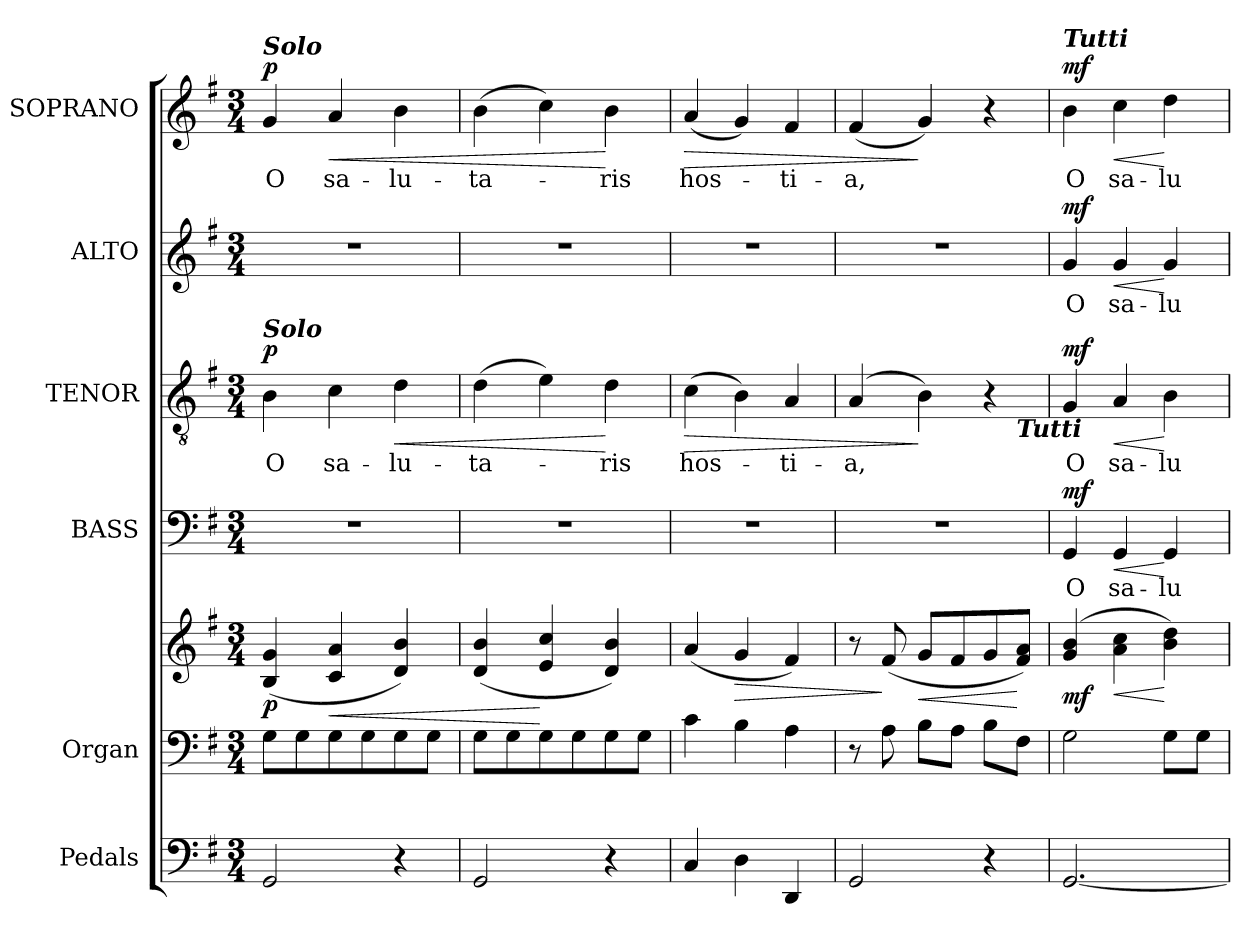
**kern	**kern	**kern	**dynam	**kern	**text	**dynam	**kern	**text	**dynam	**kern	**text	**dynam	**kern	**text	**dynam
*part6	*part5	*part5	*part5	*part4	*part4	*part4	*part3	*part3	*part3	*part2	*part2	*part2	*part1	*part1	*part1
*staff7	*staff6	*staff5	*staff5/6	*staff4	*staff4	*staff4	*staff3	*staff3	*staff3	*staff2	*staff2	*staff2	*staff1	*staff1	*staff1
*I"Pedals	*I"Organ	*	*	*I"BASS	*	*	*I"TENOR	*	*	*I"ALTO	*	*	*I"SOPRANO	*	*
*I'Ped.	*I'Org.	*	*	*I'B.	*	*	*I'T.	*	*	*I'A.	*	*	*I'S.	*	*
!!LO:PB:g=z
*clefF4	*clefF4	*clefG2	*	*clefF4	*	*	*clefGv2	*	*	*clefG2	*	*	*clefG2	*	*
*	*	*	*	*	*	*	*ITrd7c12	*	*	*	*	*	*	*	*
*k[f#]	*k[f#]	*k[f#]	*	*k[f#]	*	*	*k[f#]	*	*	*k[f#]	*	*	*k[f#]	*	*
*G:	*G:	*G:	*	*G:	*	*	*G:	*	*	*G:	*	*	*G:	*	*
*M3/4	*M3/4	*M3/4	*	*M3/4	*	*	*M3/4	*	*	*M3/4	*	*	*M3/4	*	*
*MM50	*MM50	*MM50	*	*MM50	*	*	*MM50	*	*	*MM50	*	*	*MM50	*	*
=1	=1	=1	=1	=1	=1	=1	=1	=1	=1	=1	=1	=1	=1	=1	=1
!	!	!	!	!LO:N:vis=1	!	!	!	!	!	!	!	!	!	!	!
!	!	!	!	!	!	!	!	!LO:LY:b:color=#000000	!	!LO:N:vis=1	!	!	!	!	!
!	!	!	!	!	!	!	!	!	!	!	!	!	!LO:TX:a:Bi:t=Solo	!	!
!	!	!	!	!	!	!	!LO:TX:a:Bi:t=Solo	!	!	!	!	!	!	!	!
!	!	!	!	!	!	!	!	!	!	!	!	!	!	!LO:LY:b:color=#000000	!
2GGi/	8Gi\L	(4Bi/ 4gi	p	2.r	.	.	4BBi\	O	p	2.r	.	.	4gi/	O	p
.	8Gi\	.	.	.	.	.	.	.	.	.	.	.	.	.	.
!	!	!	!LO:HP:b	!	!	!	!	!	!	!	!	!	!	!	!
!	!	!	!	!	!	!	!	!LO:LY:b:color=#000000	!	!	!	!	!	!	!
!	!	!	!	!	!	!	!	!	!	!	!	!	!	!LO:LY:b:color=#000000	!LO:HP:b
.	8Gi\	4ci/ 4ai	<	.	.	.	4Ci\	sa-	.	.	.	.	4ai/	sa-	<
.	8Gi\	.	.	.	.	.	.	.	.	.	.	.	.	.	.
!	!	!	!	!	!	!	!	!LO:LY:b:color=#000000	!LO:HP:b	!	!	!	!	!	!
!	!	!	!	!	!	!	!	!	!	!	!	!	!	!LO:LY:b:color=#000000	!
4r	8Gi\	4di/ 4bi)	.	.	.	.	4Di\	-lu-	<	.	.	.	4bi\	-lu-	.
.	8Gi\J	.	.	.	.	.	.	.	.	.	.	.	.	.	.
=2	=2	=2	=2	=2	=2	=2	=2	=2	=2	=2	=2	=2	=2	=2	=2
!	!	!	!	!LO:N:vis=1	!	!	!	!	!	!	!	!	!	!	!
!	!	!	!	!	!	!	!	!LO:LY:b:color=#000000	!	!LO:N:vis=1	!	!	!	!	!
!	!	!	!	!	!	!	!	!	!	!	!	!	!	!LO:LY:b:color=#000000	!
2GGi/	8Gi\L	(4di/ 4bi	.	2.r	.	.	(4Di\	-ta-	.	2.r	.	.	(4bi\	-ta-	.
.	8Gi\	.	.	.	.	.	.	.	.	.	.	.	.	.	.
.	8Gi\	4ei/ 4cci	[	.	.	.	4Ei\)	.	.	.	.	.	4cci\)	.	.
.	8Gi\	.	.	.	.	.	.	.	.	.	.	.	.	.	.
!	!	!	!	!	!	!	!	!LO:LY:b:color=#000000	!	!	!	!	!	!	!
!	!	!	!	!	!	!	!	!	!	!	!	!	!	!LO:LY:b:color=#000000	!
4r	8Gi\	4di/ 4bi)	.	.	.	.	4Di\	-ris	[	.	.	.	4bi\	-ris	[
.	8Gi\J	.	.	.	.	.	.	.	.	.	.	.	.	.	.
=3	=3	=3	=3	=3	=3	=3	=3	=3	=3	=3	=3	=3	=3	=3	=3
!	!	!	!	!LO:N:vis=1	!	!	!	!	!	!	!	!	!	!	!
!	!	!	!	!	!	!	!	!LO:LY:b:color=#000000	!LO:HP:b	!LO:N:vis=1	!	!	!	!	!
!	!	!	!	!	!	!	!	!	!	!	!	!	!	!LO:LY:b:color=#000000	!LO:HP:b
4Ci/	4ci\	(4ai/	.	2.r	.	.	(4Ci\	hos-	>	2.r	.	.	(4ai/	hos-	>
!	!	!	!LO:HP:b	!	!	!	!	!	!	!	!	!	!	!	!
4Di\	4Bi\	4gi/	>	.	.	.	4BBi\)	.	.	.	.	.	4gi/)	.	.
!	!	!	!	!	!	!	!	!LO:LY:b:color=#000000	!	!	!	!	!	!	!
!	!	!	!	!	!	!	!	!	!	!	!	!	!	!LO:LY:b:color=#000000	!
4DDi/	4Ai\	4f#i/)	.	.	.	.	4AAi/	-ti-	.	.	.	.	4f#i/	-ti-	.
=4	=4	=4	=4	=4	=4	=4	=4	=4	=4	=4	=4	=4	=4	=4	=4
!	!	!	!	!LO:N:vis=1	!	!	!	!	!	!	!	!	!	!	!
!	!	!	!	!	!	!	!	!LO:LY:b:color=#000000	!	!LO:N:vis=1	!	!	!	!	!
!	!	!	!	!	!	!	!	!	!	!	!	!	!	!LO:LY:b:color=#000000	!
*	*	*	*	*	*	*	*^	*	*	*	*	*	*	*	*
2GGi/	8r	8r	.	2.r	.	.	(4AAi/	2ryy	-a,	.	2.r	.	.	(4f#i/	-a,	.
.	8Ai\	(8f#i/	]	.	.	.	.	.	.	.	.	.	.	.	.	.
!	!	!	!LO:HP:b	!	!	!	!	!	!	!	!	!	!	!	!	!
.	8Bi\L	8gi/L	<	.	.	.	4BBi\)	.	.	]	.	.	.	4gi/)	.	]
.	8Ai\J	8f#i/	.	.	.	.	.	.	.	.	.	.	.	.	.	.
4r	8Bi\L	8gi/	.	.	.	.	4r	8ryy	.	.	.	.	.	4r	.	.
!	!	!	!	!	!	!	!	!LO:TX:b:Bi:t=Tutti	!	!	!	!	!	!	!	!
.	8F#i\J	8f#i/ 8aiJ)	[	.	.	.	.	8ryy	.	.	.	.	.	.	.	.
*	*	*	*	*	*	*	*v	*v	*	*	*	*	*	*	*	*
=5	=5	=5	=5	=5	=5	=5	=5	=5	=5	=5	=5	=5	=5	=5	=5
*	*	*	*	*	*	*	*^	*	*	*	*	*	*	*	*
!	!	!	!	!	!LO:LY:b:color=#000000	!	!	!	!	!	!	!	!	!	!	!
*	*	*	*	*	*	*	*v	*v	*	*	*	*	*	*	*	*
*	*	*	*	*	*	*	*^	*	*	*	*	*	*	*	*
!	!	!	!	!	!	!	!	!	!LO:LY:b:color=#000000	!	!	!	!	!	!	!
*	*	*	*	*	*	*	*v	*v	*	*	*	*	*	*	*	*
*	*	*	*	*	*	*	*^	*	*	*	*	*	*	*	*
!	!	!	!	!	!	!	!	!	!	!	!	!LO:LY:b:color=#000000	!	!	!	!
*	*	*	*	*	*	*	*v	*v	*	*	*	*	*	*	*	*
*	*	*	*	*	*	*	*^	*	*	*	*	*	*	*	*
!	!	!	!	!	!	!	!	!	!	!	!	!	!	!LO:TX:a:Bi:t=Tutti	!	!
!	!	!	!	!	!	!	!	!	!	!	!	!	!	!	!LO:LY:b:color=#000000	!
*	*	*	*	*	*	*	*v	*v	*	*	*	*	*	*	*	*
[2.GGi/	2Gi\	(4gi/ 4bi	mf	4GGi/	O	mf	4GGi/	O	mf	4gi/	O	mf	4bi\	O	mf
!	!	!	!LO:HP:b	!	!	!	!	!	!	!	!	!	!	!	!
!	!	!	!	!	!LO:LY:b:color=#000000	!LO:HP:b	!	!	!	!	!	!	!	!	!
!	!	!	!	!	!	!	!	!LO:LY:b:color=#000000	!LO:HP:b	!	!	!	!	!	!
!	!	!	!	!	!	!	!	!	!	!	!LO:LY:b:color=#000000	!LO:HP:b	!	!	!
!	!	!	!	!	!	!	!	!	!	!	!	!	!	!LO:LY:b:color=#000000	!LO:HP:b
.	.	4ai\ 4cci	<	4GGi/	sa-	<	4AAi/	sa-	<	4gi/	sa-	<	4cci\	sa-	<
!	!	!	!	!	!LO:LY:b:color=#000000	!	!	!	!	!	!	!	!	!	!
!	!	!	!	!	!	!	!	!LO:LY:b:color=#000000	!	!	!	!	!	!	!
!	!	!	!	!	!	!	!	!	!	!	!LO:LY:b:color=#000000	!	!	!	!
!	!	!	!	!	!	!	!	!	!	!	!	!	!	!LO:LY:b:color=#000000	!
.	8Gi\L	4bi\ 4ddi)	[	4GGi/	-lu-	[	4BBi\	-lu-	[	4gi/	-lu-	[	4ddi\	-lu-	[
.	8Gi\J	.	.	.	.	.	.	.	.	.	.	.	.	.	.
=	=	=	=	=	=	=	=	=	=	=	=	=	=	=	=
*-	*-	*-	*-	*-	*-	*-	*-	*-	*-	*-	*-	*-	*-	*-	*-
